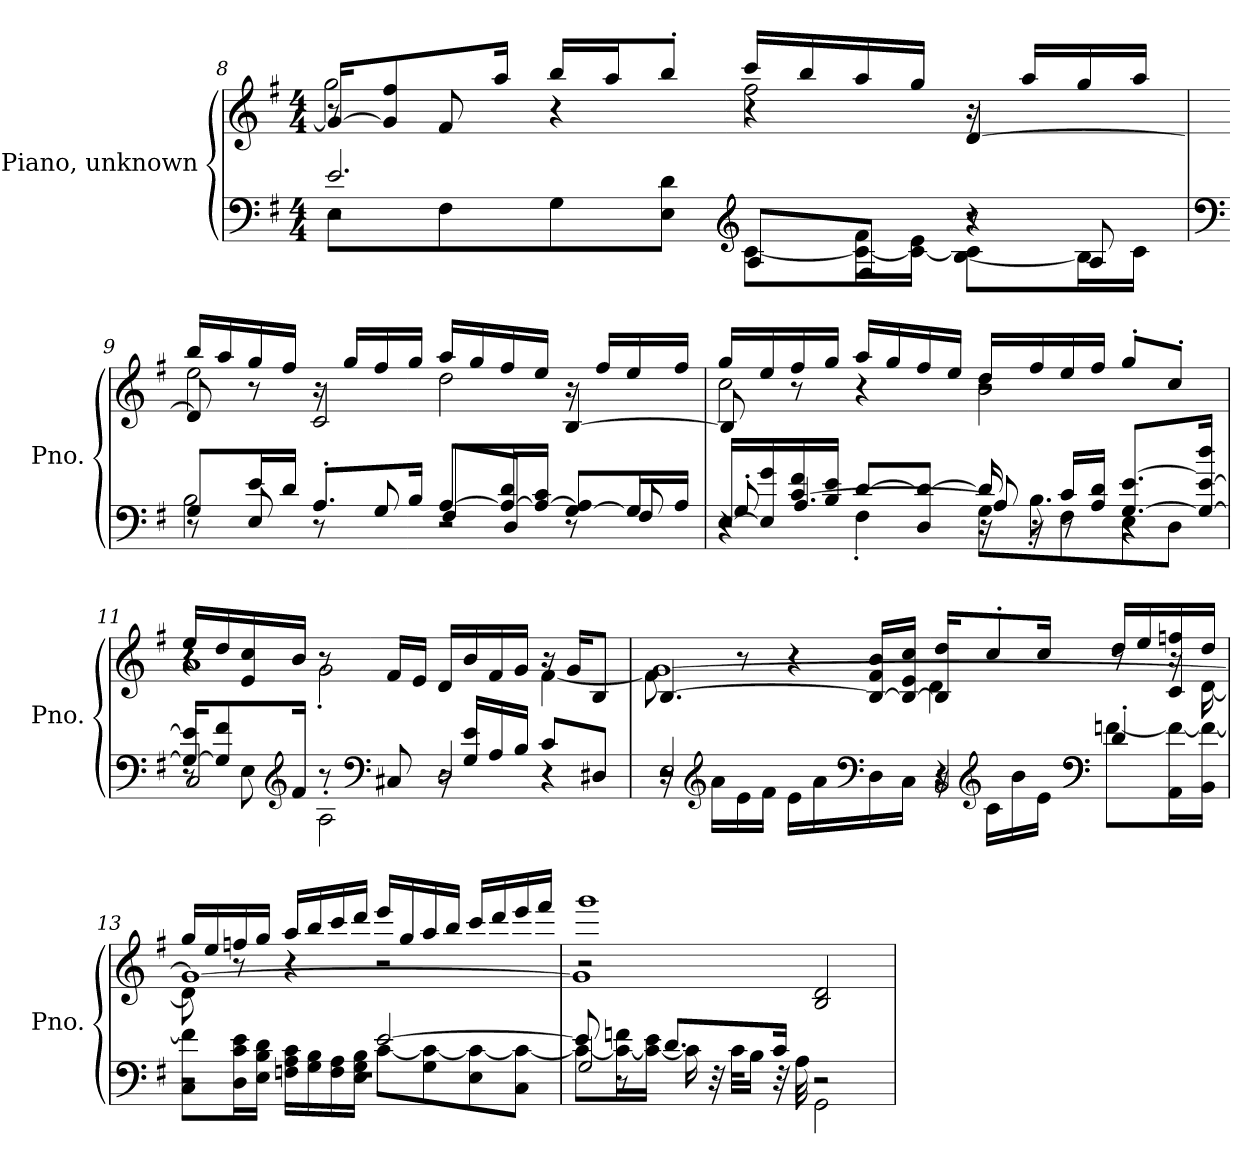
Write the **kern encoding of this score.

**kern	**kern
*part1	*part1
*staff2	*staff1
*I"Piano, unknown	*
*I'Pno.	*
!!LO:LB:g=z
*clefF4	*clefG2
*k[f#]	*k[f#]
*M4/4	*M4/4
=8	=8
*^	*^
*	*^	*	*^
2.e/	8E\L	2r	16g/KL_	2gg\	8r
.	.	.	8g/] 8ff#/	.	.
.	8F#\	.	.	.	8f#/
.	.	.	16aa/Jk	.	.
.	8G\	.	16bb/LL	.	4r
.	.	.	16aa/J	.	.
.	8E\ 8d\J	.	8bb'/J	.	.
*clefG2	*	*	*	*	*
.	[8c\L	8A/L	16ccc/LL	2ff#\	4r
.	.	.	16bb/	.	.
.	16c\_ 16f#\L	8F#/J	16aa/	.	.
.	16c\_ 16e\JJ	.	16gg/JJ	.	.
4r	[8B\ 8c\]L	8r	16r	.	[4d/
.	.	.	16aa/LL	.	.
.	16B\L]	8A/	16gg/	.	.
.	16c\JJ	.	16aa/JJ	.	.
=9	=9	=9	=9	=9	=9
*clefF4	*	*	*	*	*
8G/L	2B\	8r	16bb/LL	2ee\	8d/]
.	.	.	16aa/	.	.
16e/L	.	8E/	16gg/	.	8r
16d/JJ	.	.	16ff#/JJ	.	.
8.A'/L	.	8r	16r	.	2c/
.	.	.	16gg/LL	.	.
.	.	8G/	16ff#/	.	.
16B/Jk	.	.	16gg/JJ	.	.
[8A/L	2r	8F#/L	16aa/LL	2dd\	.
.	.	.	16gg/	.	.
16A/_ 16d/L	.	8D/J	16ff#/	.	.
16A/_ 16c/JJ	.	.	16ee/JJ	.	.
[8G/ 8A/]L	.	8r	16r	.	[4B/
.	.	.	16ff#/LL	.	.
16G/L]	.	8F#/	16ee/	.	.
16A/JJ	.	.	16ff#/JJ	.	.
!!LO:LB:g=z	!!	!!
=10	=10	=10	=10	=10	=10
*	*	*^	*	*	*
[16E/LL	2r	8G'/	4r	16gg/LL	2cc\	8B/]
16E/] 16g/	.	.	.	16ee/	.	.
16c/ 16f#/	.	[4.A/	.	16ff#/	.	8r
16B/ 16e/JJ	.	.	.	16gg/JJ	.	.
[8d/L	.	.	4F#'\	16aa/LL	.	4r
.	.	.	.	16gg/	.	.
8D/ 8d/_J	.	.	.	16ff#/	.	.
.	.	.	.	16ee/JJ	.	.
16d/]	16r	8A/]	8G\L	16dd/LL	2b\	2r
16r	8.B'\	.	.	16ff#/	.	.
16c/LL	.	8r	8F#\	16ee/	.	.
16A/ 16d/JJ	.	.	.	16ff#/JJ	.	.
[8.G/ [8.e/L	4r	4r	8E\	8gg'/L	.	.
.	.	.	8D\J	8cc'/J	.	.
16G/_ 16e/_ 16dd/Jk	.	.	.	.	.	.
*	*	*v	*v	*	*	*
=11	=11	=11	=11	=11	=11
16G/_ 16e/]KL	2C/	8r	16ee/LL	4r	1a
8G/] 8f#/	.	.	16dd/	.	.
.	.	8E\	16e/ 16cc/	.	.
*clefG2	*	*	*	*	*
16f#/Jk	.	.	16b/JJ	.	.
8r	.	2A'\	8r	2g'\	.
*clefF4	*	*	*	*	*
8C#X/	.	.	16f#/LL	.	.
.	.	.	16e/JJ	.	.
16r	2D/	.	16d/LL	.	.
16G/ 16e/LL	.	.	16b/	.	.
16A/	.	.	16f#/	.	.
16B/JJ	.	.	16g/JJ	.	.
8c/L	.	4r	16r	[4f#\	.
.	.	.	16g/KL	.	.
8D#X/J	.	.	8B/J	.	.
!!LO:PB:g=z	!!	!!
=12	=12	=12	=12	=12	=12
2r	16r	2E/	[4.B/	8f#\]	[1g
*clefG2	*	*	*	*	*
.	16a\LL	.	.	.	.
.	16e\	.	.	8r	.
.	16f#\JJ	.	.	.	.
.	16e\LL	.	.	4r	.
.	16a\	.	.	.	.
*clefF4	*	*	*	*	*
.	16D\	.	16B/_ 16f#/ 16b/LL	.	.
.	16C\JJ	.	16B/_ 16e/ 16cc/JJ	.	.
4r	16r	2BB/	16B/] 16dd/KL	4d\	.
*clefG2	*	*	*	*	*
.	16c\LL	.	8cc'/	.	.
.	16b\	.	.	.	.
.	16e\JJ	.	16cc/Jk	.	.
*clefF4	*	*	*	*	*
4d'/	[8fn\L	.	16dd/LL	8r	.
.	.	.	16ee/	.	.
.	16AA\ 16f\_L	.	16c/ 16ffn/	16r	.
.	16BB\ 16f\_JJ	.	16dd/JJ	[16d\	.
!!LO:LB:g=z	!!	!!
=13	=13	=13	=13	=13	=13
1r	8C\ 8f\]L	2r	16gg/LL	8d\]	1g_
.	.	.	16ee/	.	.
.	16D\ 16c\ 16e\L	.	16ffn/	8r	.
.	16E\ 16B\ 16d\JJ	.	16gg/JJ	.	.
.	16Fn\ 16A\ 16c\LL	.	16aa/LL	4r	.
.	16G\ 16B\	.	16bb/	.	.
.	16F\ 16A\	.	16ccc/	.	.
.	16E\ 16G\ 16B\JJ	.	16ddd/JJ	.	.
.	[8c\L	[2e/	16eee/LL	2r	.
.	.	.	16gg/	.	.
.	8G\ 8c\_	.	16aa/	.	.
.	.	.	16bb/JJ	.	.
.	8E\ 8c\_	.	16ccc/LL	.	.
.	.	.	16ddd/	.	.
.	8C\ 8c\_J	.	16eee/	.	.
.	.	.	16fff#/JJ	.	.
=14	=14	=14	=14	=14	=14
2G/	8c\L_	8e/]	2r	1ggg	1g]
.	16c\_ 16fn\L	8r	.	.	.
.	16c\_ 16e\JJ	.	.	.	.
.	16c\]	8.d/L	.	.	.
.	32r	.	.	.	.
.	32c\KLL	.	.	.	.
.	16B\JJ	.	.	.	.
.	32r	16c/Jk	.	.	.
.	32A\	.	.	.	.
2r	2GG\	2r	2B/ 2d/	.	.
*v	*v	*v	*	*	*
*	*v	*v	*v
=	=
*-	*-
